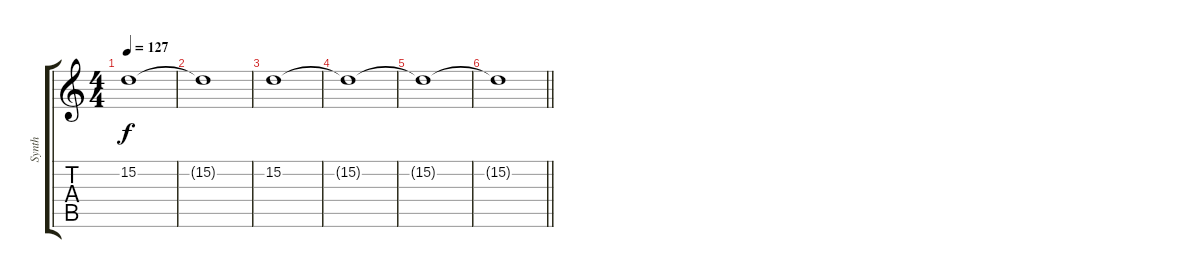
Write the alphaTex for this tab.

\track ("Synth" "Synth") {instrument pad8sweep}
\staff {score tabs}
\tuning (E4 B3 G3 D3 A2 E2) {hide}
\ts (4 4)
\tempo 127
\clef g2
\ks c
15.2{t}.1{dy f} |
15.2{t}.1 |
15.2.1 |
15.2{t}.1 |
15.2{t}.1 |
\barLineRight lightlight
15.2{t}.1
